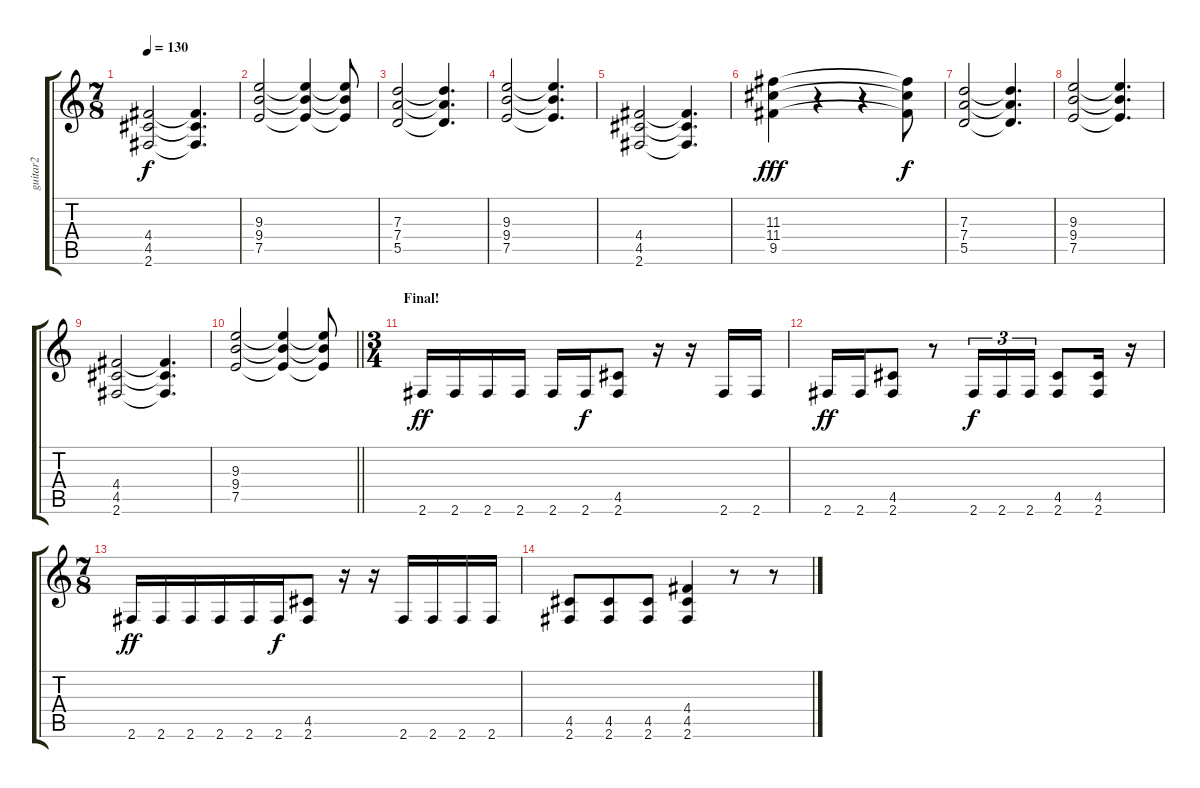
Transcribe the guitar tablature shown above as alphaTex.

\track ("guitar2" "guitar2") {instrument distortionguitar}
\staff {score tabs}
\tuning (E4 B3 G3 D3 A2 E2) {hide}
\ts (7 8)
\tempo 130
\clef g2
\ks c
(4.4 4.5 2.6).2{dy f} (4.4{t} 4.5{t} 2.6{t}).4{d} |
(9.3 9.4 7.5).2 (9.3{t} 9.4{t} 7.5{t}).4 (9.3{t} 9.4{t} 7.5{t}).8 |
(7.3 7.4 5.5).2 (7.3{t} 7.4{t} 5.5{t}).4{d} |
(9.3 9.4 7.5).2 (9.3{t} 9.4{t} 7.5{t}).4{d} |
(4.4 4.5 2.6).2 (4.4{t} 4.5{t} 2.6{t}).4{d} |
(11.3 11.4 9.5).4{dy fff} r.4 r.4 (11.3{t} 11.4{t} 9.5{t}).8{dy f} |
(7.3 7.4 5.5).2 (7.3{t} 7.4{t} 5.5{t}).4{d} |
(9.3 9.4 7.5).2 (9.3{t} 9.4{t} 7.5{t}).4{d} |
(4.4 4.5 2.6).2 (4.4{t} 4.5{t} 2.6{t}).4{d} |
\barLineRight lightlight
(9.3 9.4 7.5).2 (9.3{t} 9.4{t} 7.5{t}).4 (9.3{t} 9.4{t} 7.5{t}).8 |
\ts (3 4)
\section ("" "Final!")
2.6.16{dy ff} 2.6.16 2.6.16 2.6.16 2.6.16 2.6.16{dy f} (4.5 2.6).8 r.16 r.16 2.6.16 2.6.16 |
2.6.16{dy ff} 2.6.16 (4.5 2.6).8 r.8 2.6.16{tu (3 2) dy f} 2.6.16{tu (3 2)} 2.6.16{tu (3 2)} (4.5 2.6).8 (4.5 2.6).16 r.16 |
\ts (7 8)
2.6.16{dy ff} 2.6.16 2.6.16 2.6.16 2.6.16 2.6.16{dy f} (4.5 2.6).8 r.16 r.16 2.6.16 2.6.16 2.6.16 2.6.16 |
(4.5 2.6).8 (4.5 2.6).8 (4.5 2.6).8 (4.4 4.5 2.6).4 r.8 r.8
